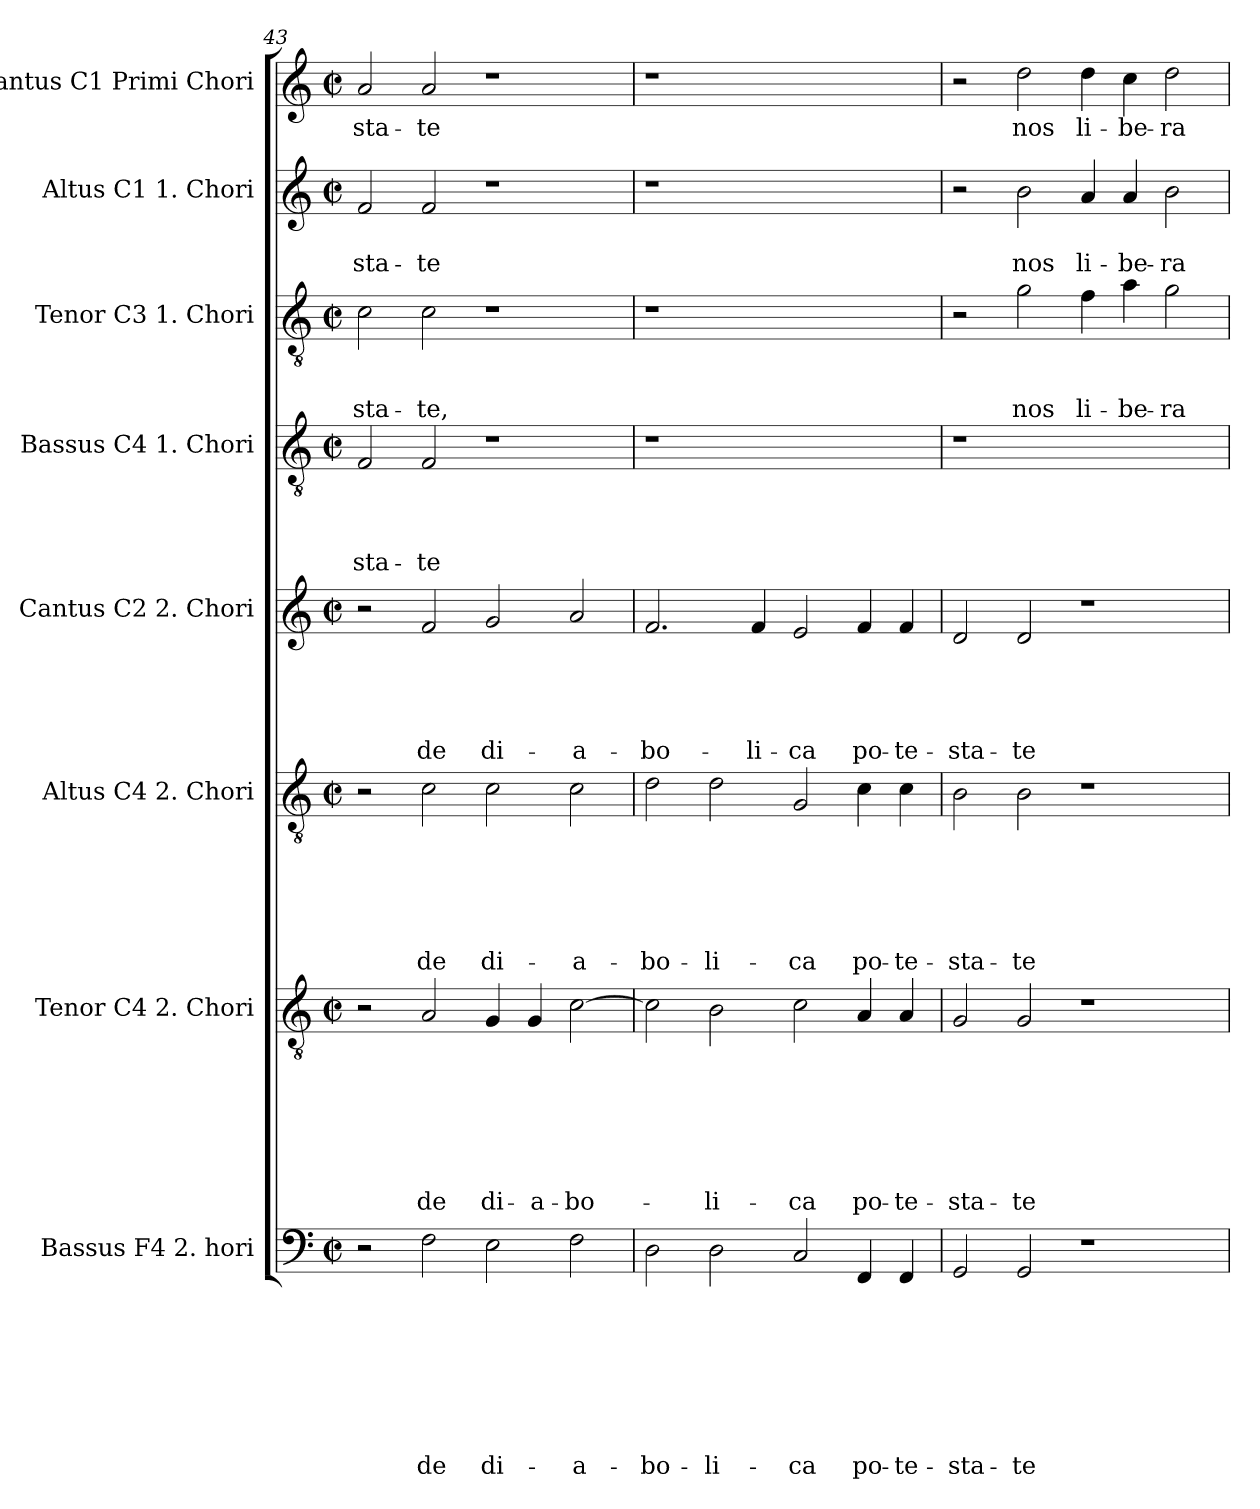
**kern	**text	**text	**text	**text	**text	**text	**text	**text	**kern	**text	**text	**text	**text	**text	**text	**text	**kern	**text	**text	**text	**text	**text	**text	**kern	**text	**text	**text	**text	**text	**kern	**text	**text	**text	**text	**kern	**text	**text	**text	**kern	**text	**text	**kern	**text
*part8	*part8	*part8	*part8	*part8	*part8	*part8	*part8	*part8	*part7	*part7	*part7	*part7	*part7	*part7	*part7	*part7	*part6	*part6	*part6	*part6	*part6	*part6	*part6	*part5	*part5	*part5	*part5	*part5	*part5	*part4	*part4	*part4	*part4	*part4	*part3	*part3	*part3	*part3	*part2	*part2	*part2	*part1	*part1
*staff8	*staff8	*staff8	*staff8	*staff8	*staff8	*staff8	*staff8	*staff8	*staff7	*staff7	*staff7	*staff7	*staff7	*staff7	*staff7	*staff7	*staff6	*staff6	*staff6	*staff6	*staff6	*staff6	*staff6	*staff5	*staff5	*staff5	*staff5	*staff5	*staff5	*staff4	*staff4	*staff4	*staff4	*staff4	*staff3	*staff3	*staff3	*staff3	*staff2	*staff2	*staff2	*staff1	*staff1
*I"Bassus F4 2. hori	*	*	*	*	*	*	*	*	*I"Tenor C4 2. Chori	*	*	*	*	*	*	*	*I"Altus C4 2. Chori	*	*	*	*	*	*	*I"Cantus C2 2. Chori	*	*	*	*	*	*I"Bassus C4 1. Chori	*	*	*	*	*I"Tenor C3 1. Chori	*	*	*	*I"Altus C1 1. Chori	*	*	*I"Cantus C1 Primi Chori	*
*clefF4	*	*	*	*	*	*	*	*	*clefGv2	*	*	*	*	*	*	*	*clefGv2	*	*	*	*	*	*	*clefG2	*	*	*	*	*	*clefGv2	*	*	*	*	*clefGv2	*	*	*	*clefG2	*	*	*clefG2	*
*k[]	*	*	*	*	*	*	*	*	*k[]	*	*	*	*	*	*	*	*k[]	*	*	*	*	*	*	*k[]	*	*	*	*	*	*k[]	*	*	*	*	*k[]	*	*	*	*k[]	*	*	*k[]	*
*C:	*	*	*	*	*	*	*	*	*C:	*	*	*	*	*	*	*	*C:	*	*	*	*	*	*	*C:	*	*	*	*	*	*C:	*	*	*	*	*C:	*	*	*	*C:	*	*	*C:	*
*M2/2	*	*	*	*	*	*	*	*	*M2/2	*	*	*	*	*	*	*	*M2/2	*	*	*	*	*	*	*M2/2	*	*	*	*	*	*M2/2	*	*	*	*	*M2/2	*	*	*	*M2/2	*	*	*M2/2	*
*met(c|)	*	*	*	*	*	*	*	*	*met(c|)	*	*	*	*	*	*	*	*met(c|)	*	*	*	*	*	*	*met(c|)	*	*	*	*	*	*met(c|)	*	*	*	*	*met(c|)	*	*	*	*met(c|)	*	*	*met(c|)	*
=43	=43	=43	=43	=43	=43	=43	=43	=43	=43	=43	=43	=43	=43	=43	=43	=43	=43	=43	=43	=43	=43	=43	=43	=43	=43	=43	=43	=43	=43	=43	=43	=43	=43	=43	=43	=43	=43	=43	=43	=43	=43	=43	=43
2r	.	.	.	.	.	.	.	.	2r	.	.	.	.	.	.	.	2r	.	.	.	.	.	.	2r	.	.	.	.	.	2F/	.	.	.	-sta-	2c\	.	.	-sta-	2f/	.	-sta-	2a/	-sta-
2F\	.	.	.	.	.	.	.	de	2A/	.	.	.	.	.	.	de	2c\	.	.	.	.	.	de	2f/	.	.	.	.	de	2F/	.	.	.	-te	2c\	.	.	-te,	2f/	.	-te	2a/	-te
2E\	.	.	.	.	.	.	.	di-	4G/	.	.	.	.	.	.	di-	2c\	.	.	.	.	.	di-	2g/	.	.	.	.	di-	1r	.	.	.	.	1r	.	.	.	1r	.	.	1r	.
.	.	.	.	.	.	.	.	.	4G/	.	.	.	.	.	.	-a-	.	.	.	.	.	.	.	.	.	.	.	.	.	.	.	.	.	.	.	.	.	.	.	.	.	.	.
2F\	.	.	.	.	.	.	.	-a-	[2c\	.	.	.	.	.	.	-bo-	2c\	.	.	.	.	.	-a-	2a/	.	.	.	.	-a-	.	.	.	.	.	.	.	.	.	.	.	.	.	.
=44	=44	=44	=44	=44	=44	=44	=44	=44	=44	=44	=44	=44	=44	=44	=44	=44	=44	=44	=44	=44	=44	=44	=44	=44	=44	=44	=44	=44	=44	=44	=44	=44	=44	=44	=44	=44	=44	=44	=44	=44	=44	=44	=44
2D\	.	.	.	.	.	.	.	-bo-	2c\]	.	.	.	.	.	.	.	2d\	.	.	.	.	.	-bo-	2.f/	.	.	.	.	-bo-	1r	.	.	.	.	1r	.	.	.	1r	.	.	1r	.
2D\	.	.	.	.	.	.	.	-li-	2B\	.	.	.	.	.	.	-li-	2d\	.	.	.	.	.	-li-	.	.	.	.	.	.	.	.	.	.	.	.	.	.	.	.	.	.	.	.
.	.	.	.	.	.	.	.	.	.	.	.	.	.	.	.	.	.	.	.	.	.	.	.	4f/	.	.	.	.	-li-	.	.	.	.	.	.	.	.	.	.	.	.	.	.
2C/	.	.	.	.	.	.	.	-ca	2c\	.	.	.	.	.	.	-ca	2G/	.	.	.	.	.	-ca	2e/	.	.	.	.	-ca	1ryy	.	.	.	.	1ryy	.	.	.	1ryy	.	.	1ryy	.
4FF/	.	.	.	.	.	.	.	po-	4A/	.	.	.	.	.	.	po-	4c\	.	.	.	.	.	po-	4f/	.	.	.	.	po-	.	.	.	.	.	.	.	.	.	.	.	.	.	.
4FF/	.	.	.	.	.	.	.	-te-	4A/	.	.	.	.	.	.	-te-	4c\	.	.	.	.	.	-te-	4f/	.	.	.	.	-te-	.	.	.	.	.	.	.	.	.	.	.	.	.	.
=45	=45	=45	=45	=45	=45	=45	=45	=45	=45	=45	=45	=45	=45	=45	=45	=45	=45	=45	=45	=45	=45	=45	=45	=45	=45	=45	=45	=45	=45	=45	=45	=45	=45	=45	=45	=45	=45	=45	=45	=45	=45	=45	=45
2GG/	.	.	.	.	.	.	.	-sta-	2G/	.	.	.	.	.	.	-sta-	2B\	.	.	.	.	.	-sta-	2d/	.	.	.	.	-sta-	1r	.	.	.	.	2r	.	.	.	2r	.	.	2r	.
2GG/	.	.	.	.	.	.	.	-te	2G/	.	.	.	.	.	.	-te	2B\	.	.	.	.	.	-te	2d/	.	.	.	.	-te	.	.	.	.	.	2g\	.	.	nos	2b\	.	nos	2dd\	nos
1r	.	.	.	.	.	.	.	.	1r	.	.	.	.	.	.	.	1r	.	.	.	.	.	.	1r	.	.	.	.	.	1ryy	.	.	.	.	4f\	.	.	li-	4a/	.	li-	4dd\	li-
.	.	.	.	.	.	.	.	.	.	.	.	.	.	.	.	.	.	.	.	.	.	.	.	.	.	.	.	.	.	.	.	.	.	.	4a\	.	.	-be-	4a/	.	-be-	4cc\	-be-
.	.	.	.	.	.	.	.	.	.	.	.	.	.	.	.	.	.	.	.	.	.	.	.	.	.	.	.	.	.	.	.	.	.	.	2g\	.	.	-ra-	2b\	.	-ra-	2dd\	-ra-
=	=	=	=	=	=	=	=	=	=	=	=	=	=	=	=	=	=	=	=	=	=	=	=	=	=	=	=	=	=	=	=	=	=	=	=	=	=	=	=	=	=	=	=
*-	*-	*-	*-	*-	*-	*-	*-	*-	*-	*-	*-	*-	*-	*-	*-	*-	*-	*-	*-	*-	*-	*-	*-	*-	*-	*-	*-	*-	*-	*-	*-	*-	*-	*-	*-	*-	*-	*-	*-	*-	*-	*-	*-
